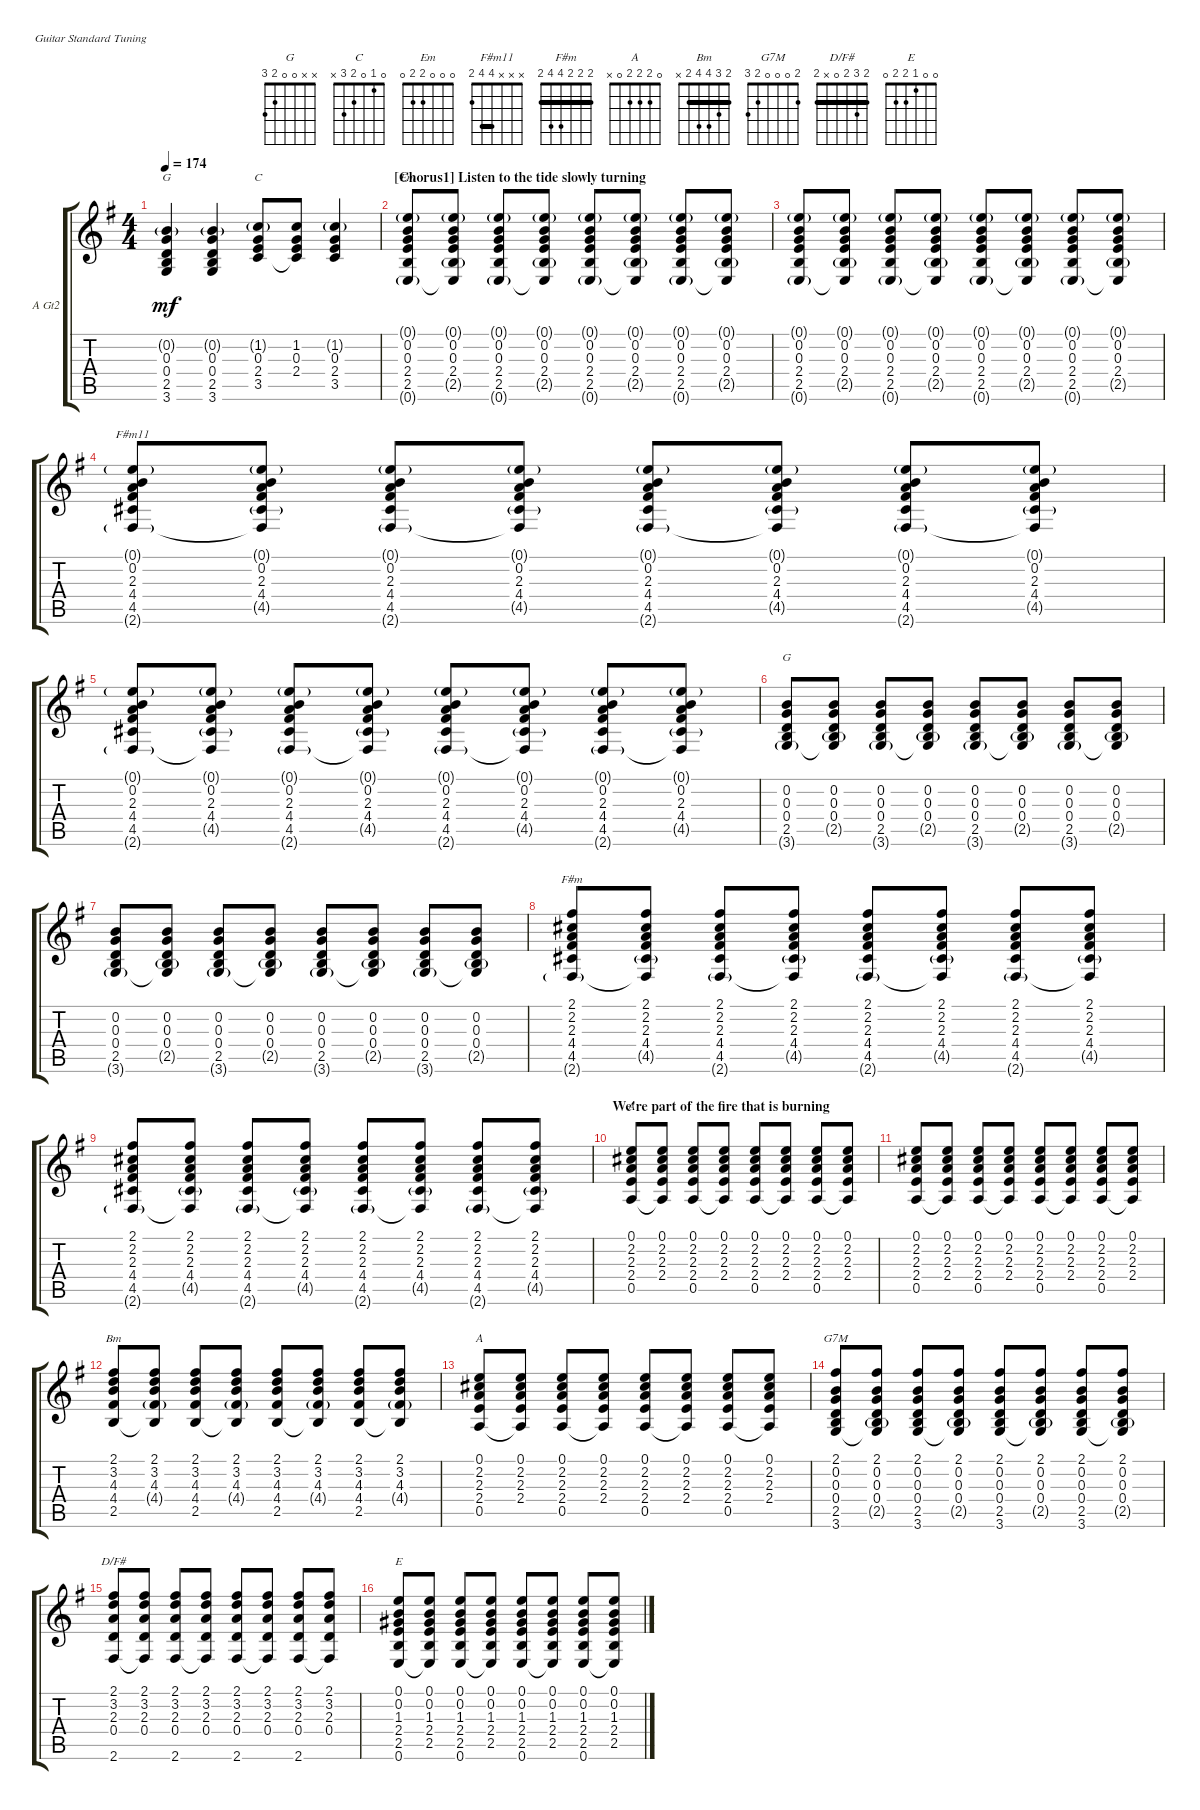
\bracketExtendMode groupsimilarinstruments
\firstSystemTrackNameOrientation horizontal
\otherSystemsTrackNameOrientation horizontal
\track ("Acoustic Guitar 2" "A Gt2") {instrument electricguitarclean}
\staff {score tabs}
\tuning (E4 B3 G3 D3 A2 E2)
\chord ("G" 3 0 0 0 2 3)
\chord ("C" 0 1 0 2 3 x)
\chord ("Em" 0 0 0 2 2 0)
\chord ("F#m11" x x x 4 4 2) {barre 4}
\chord ("G" x x 0 0 2 3)
\chord ("F#m" 2 2 2 4 4 2) {barre (2 2 2)}
\chord ("A" 0 2 2 2 0 x)
\chord ("Bm" 2 3 4 4 2 x) {barre 2}
\chord ("G7M" 2 0 0 0 2 3)
\chord ("D/F#" 2 3 2 0 x 2) {barre 2}
\chord ("E" 0 0 1 2 2 0)
\ts (4 4)
\tempo 174
\clef g2
\ks eminor
(3.6 2.5 0.4 0.3 0.2{g}).4{ch "G" dy mf} (3.6 2.5 0.4 0.3 0.2{g}).4 (3.5 2.4 0.3 1.2{g}).8{ch "C"} (3.5{t} 2.4 0.3 1.2).8 (3.5 2.4 0.3 1.2{g}).4 |
\section ("" "[Chorus1] Listen to the tide slowly turning")
(0.6{g} 2.5 2.4 0.3 0.2 0.1{g}).8{ch "Em"} (0.6{t} 2.5{g} 2.4 0.3 0.2 0.1{g}).8 (0.6{g} 2.5 2.4 0.3 0.2 0.1{g}).8 (0.6{t} 2.5{g} 2.4 0.3 0.2 0.1{g}).8 (0.6{g} 2.5 2.4 0.3 0.2 0.1{g}).8 (0.6{t} 2.5{g} 2.4 0.3 0.2 0.1{g}).8 (0.6{g} 2.5 2.4 0.3 0.2 0.1{g}).8 (0.6{t} 2.5{g} 2.4 0.3 0.2 0.1{g}).8 |
(0.6{g} 2.5 2.4 0.3 0.2 0.1{g}).8 (0.6{t} 2.5{g} 2.4 0.3 0.2 0.1{g}).8 (0.6{g} 2.5 2.4 0.3 0.2 0.1{g}).8 (0.6{t} 2.5{g} 2.4 0.3 0.2 0.1{g}).8 (0.6{g} 2.5 2.4 0.3 0.2 0.1{g}).8 (0.6{t} 2.5{g} 2.4 0.3 0.2 0.1{g}).8 (0.6{g} 2.5 2.4 0.3 0.2 0.1{g}).8 (0.6{t} 2.5{g} 2.4 0.3 0.2 0.1{g}).8 |
(2.6{g} 4.5 4.4 2.3 0.2 0.1{g}).8{ch "F#m11"} (2.6{t} 4.5{g} 4.4 2.3 0.2 0.1{g}).8 (2.6{g} 4.5 4.4 2.3 0.2 0.1{g}).8 (2.6{t} 4.5{g} 4.4 2.3 0.2 0.1{g}).8 (2.6{g} 4.5 4.4 2.3 0.2 0.1{g}).8 (2.6{t} 4.5{g} 4.4 2.3 0.2 0.1{g}).8 (2.6{g} 4.5 4.4 2.3 0.2 0.1{g}).8 (2.6{t} 4.5{g} 4.4 2.3 0.2 0.1{g}).8 |
(2.6{g} 4.5 4.4 2.3 0.2 0.1{g}).8 (2.6{t} 4.5{g} 4.4 2.3 0.2 0.1{g}).8 (2.6{g} 4.5 4.4 2.3 0.2 0.1{g}).8 (2.6{t} 4.5{g} 4.4 2.3 0.2 0.1{g}).8 (2.6{g} 4.5 4.4 2.3 0.2 0.1{g}).8 (2.6{t} 4.5{g} 4.4 2.3 0.2 0.1{g}).8 (2.6{g} 4.5 4.4 2.3 0.2 0.1{g}).8 (2.6{t} 4.5{g} 4.4 2.3 0.2 0.1{g}).8 |
(3.6{g} 2.5 0.4 0.3 0.2).8{ch "G"} (3.6{t} 2.5{g} 0.4 0.3 0.2).8 (3.6{g} 2.5 0.4 0.3 0.2).8 (3.6{t} 2.5{g} 0.4 0.3 0.2).8 (3.6{g} 2.5 0.4 0.3 0.2).8 (3.6{t} 2.5{g} 0.4 0.3 0.2).8 (3.6{g} 2.5 0.4 0.3 0.2).8 (3.6{t} 2.5{g} 0.4 0.3 0.2).8 |
(3.6{g} 2.5 0.4 0.3 0.2).8 (3.6{t} 2.5{g} 0.4 0.3 0.2).8 (3.6{g} 2.5 0.4 0.3 0.2).8 (3.6{t} 2.5{g} 0.4 0.3 0.2).8 (3.6{g} 2.5 0.4 0.3 0.2).8 (3.6{t} 2.5{g} 0.4 0.3 0.2).8 (3.6{g} 2.5 0.4 0.3 0.2).8 (3.6{t} 2.5{g} 0.4 0.3 0.2).8 |
(2.6{g} 4.5 4.4 2.3 2.2 2.1).8{ch "F#m"} (2.6{t} 4.5{g} 4.4 2.3 2.2 2.1).8 (2.6{g} 4.5 4.4 2.3 2.2 2.1).8 (2.6{t} 4.5{g} 4.4 2.3 2.2 2.1).8 (2.6{g} 4.5 4.4 2.3 2.2 2.1).8 (2.6{t} 4.5{g} 4.4 2.3 2.2 2.1).8 (2.6{g} 4.5 4.4 2.3 2.2 2.1).8 (2.6{t} 4.5{g} 4.4 2.3 2.2 2.1).8 |
(2.6{g} 4.5 4.4 2.3 2.2 2.1).8 (2.6{t} 4.5{g} 4.4 2.3 2.2 2.1).8 (2.6{g} 4.5 4.4 2.3 2.2 2.1).8 (2.6{t} 4.5{g} 4.4 2.3 2.2 2.1).8 (2.6{g} 4.5 4.4 2.3 2.2 2.1).8 (2.6{t} 4.5{g} 4.4 2.3 2.2 2.1).8 (2.6{g} 4.5 4.4 2.3 2.2 2.1).8 (2.6{t} 4.5{g} 4.4 2.3 2.2 2.1).8 |
\section ("" "We're part of the fire that is burning")
(0.5 2.4 2.3 2.2 0.1).8{ch "A"} (0.5{t} 2.4 2.3 2.2 0.1).8 (0.5 2.4 2.3 2.2 0.1).8 (0.5{t} 2.4 2.3 2.2 0.1).8 (0.5 2.4 2.3 2.2 0.1).8 (0.5{t} 2.4 2.3 2.2 0.1).8 (0.5 2.4 2.3 2.2 0.1).8 (0.5{t} 2.4 2.3 2.2 0.1).8 |
(0.5 2.4 2.3 2.2 0.1).8 (0.5{t} 2.4 2.3 2.2 0.1).8 (0.5 2.4 2.3 2.2 0.1).8 (0.5{t} 2.4 2.3 2.2 0.1).8 (0.5 2.4 2.3 2.2 0.1).8 (0.5{t} 2.4 2.3 2.2 0.1).8 (0.5 2.4 2.3 2.2 0.1).8 (0.5{t} 2.4 2.3 2.2 0.1).8 |
(2.5 4.4 4.3 3.2 2.1).8{ch "Bm"} (2.5{t} 4.4{g} 4.3 3.2 2.1).8 (2.5 4.4 4.3 3.2 2.1).8 (2.5{t} 4.4{g} 4.3 3.2 2.1).8 (2.5 4.4 4.3 3.2 2.1).8 (2.5{t} 4.4{g} 4.3 3.2 2.1).8 (2.5 4.4 4.3 3.2 2.1).8 (2.5{t} 4.4{g} 4.3 3.2 2.1).8 |
(0.5 2.4 2.3 2.2 0.1).8{ch "A"} (0.5{t} 2.4 2.3 2.2 0.1).8 (0.5 2.4 2.3 2.2 0.1).8 (0.5{t} 2.4 2.3 2.2 0.1).8 (0.5 2.4 2.3 2.2 0.1).8 (0.5{t} 2.4 2.3 2.2 0.1).8 (0.5 2.4 2.3 2.2 0.1).8 (0.5{t} 2.4 2.3 2.2 0.1).8 |
(3.6 2.5 0.4 0.3 0.2 2.1).8{ch "G7M"} (3.6{t} 2.5{g} 0.4 0.3 0.2 2.1).8 (3.6 2.5 0.4 0.3 0.2 2.1).8 (3.6{t} 2.5{g} 0.4 0.3 0.2 2.1).8 (3.6 2.5 0.4 0.3 0.2 2.1).8 (3.6{t} 2.5{g} 0.4 0.3 0.2 2.1).8 (3.6 2.5 0.4 0.3 0.2 2.1).8 (3.6{t} 2.5{g} 0.4 0.3 0.2 2.1).8 |
(2.6 0.4 2.3 3.2 2.1).8{ch "D/F#"} (2.6{t} 0.4 2.3 3.2 2.1).8 (2.6 0.4 2.3 3.2 2.1).8 (2.6{t} 0.4 2.3 3.2 2.1).8 (2.6 0.4 2.3 3.2 2.1).8 (2.6{t} 0.4 2.3 3.2 2.1).8 (2.6 0.4 2.3 3.2 2.1).8 (2.6{t} 0.4 2.3 3.2 2.1).8 |
(0.6 2.5 2.4 1.3 0.2 0.1).8{ch "E"} (0.6{t} 2.5 2.4 1.3 0.2 0.1).8 (0.6 2.5 2.4 1.3 0.2 0.1).8 (0.6{t} 2.5 2.4 1.3 0.2 0.1).8 (0.6 2.5 2.4 1.3 0.2 0.1).8 (0.6{t} 2.5 2.4 1.3 0.2 0.1).8 (0.6 2.5 2.4 1.3 0.2 0.1).8 (0.6{t} 2.5 2.4 1.3 0.2 0.1).8
